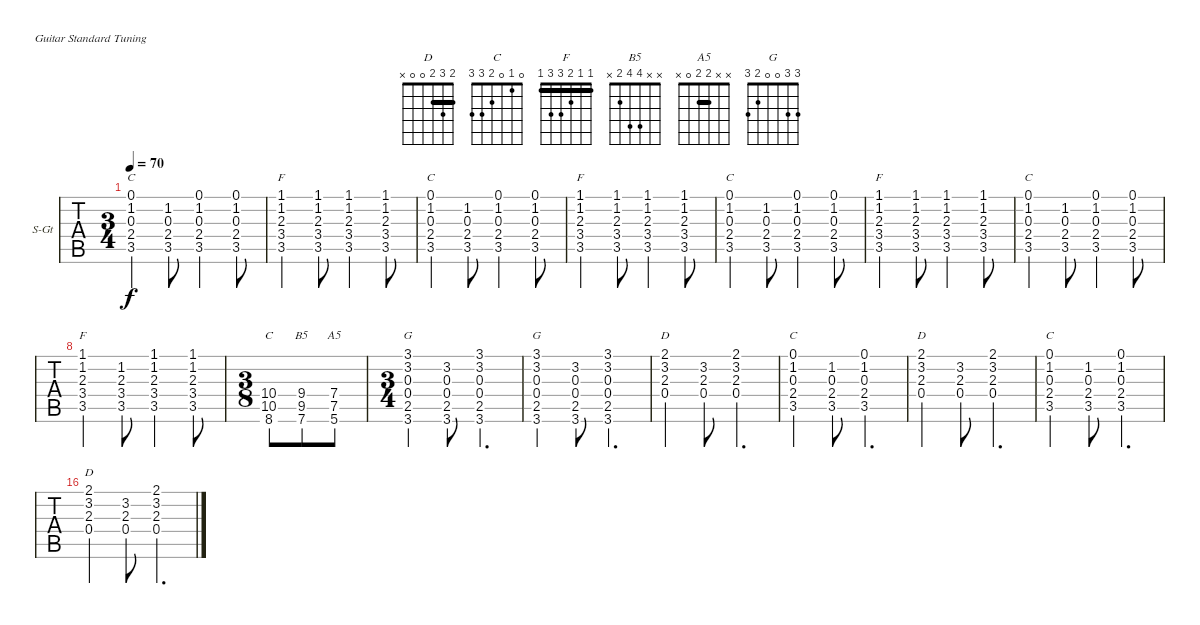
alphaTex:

\bracketExtendMode nobrackets
\firstSystemTrackNameOrientation horizontal
\otherSystemsTrackNameOrientation horizontal
\defaultBarNumberDisplay FirstOfSystem
\track ("Acoustic" "S-Gt") {instrument acousticguitarsteel}
\staff {tabs}
\tuning (E4 B3 G3 D3 A2 E2)
\chord ("D" 2 3 2 0 0 x) {barre 2}
\chord ("C" 0 1 0 2 3 3)
\chord ("F" 1 1 2 3 3 1) {barre (1 1)}
\chord ("B5" x x 4 4 2 x)
\chord ("A5" x x 2 2 0 x) {barre 2}
\chord ("G" 3 3 0 0 2 3)
\ts (3 4)
\tempo 70
\clef g2
\ks c
(0.1 1.2 0.3 2.4 3.5).4{ch "C" dy f} (1.2 0.3 2.4 3.5).8 (0.1 1.2 0.3 2.4 3.5).4 (1.2 0.3 2.4 3.5 0.1).8 |
(1.1 1.2 2.3 3.4 3.5).4{ch "F"} (1.2 2.3 3.4 3.5 1.1).8 (1.1 1.2 2.3 3.4 3.5).4 (1.2 2.3 3.4 3.5 1.1).8 |
(0.1 1.2 0.3 2.4 3.5).4{ch "C"} (1.2 0.3 2.4 3.5).8 (0.1 1.2 0.3 2.4 3.5).4 (1.2 0.3 2.4 3.5 0.1).8 |
(1.1 1.2 2.3 3.4 3.5).4{ch "F"} (1.2 2.3 3.4 3.5 1.1).8 (1.1 1.2 2.3 3.4 3.5).4 (1.2 2.3 3.4 3.5 1.1).8 |
(0.1 1.2 0.3 2.4 3.5).4{ch "C"} (1.2 0.3 2.4 3.5).8 (0.1 1.2 0.3 2.4 3.5).4 (1.2 0.3 2.4 3.5 0.1).8 |
(1.1 1.2 2.3 3.4 3.5).4{ch "F"} (1.2 2.3 3.4 3.5 1.1).8 (1.1 1.2 2.3 3.4 3.5).4 (1.2 2.3 3.4 3.5 1.1).8 |
(0.1 1.2 0.3 2.4 3.5).4{ch "C"} (1.2 0.3 2.4 3.5).8 (0.1 1.2 0.3 2.4 3.5).4 (1.2 0.3 2.4 3.5 0.1).8 |
(1.1 1.2 2.3 3.4 3.5).4{ch "F"} (1.2 2.3 3.4 3.5).8 (1.1 1.2 2.3 3.4 3.5).4 (1.2 2.3 3.4 3.5 1.1).8 |
\ts (3 8)
(10.4{st} 10.5{st} 8.6{st}).8{ch "C"} (9.4{st} 9.5{st} 7.6{st}).8{ch "B5"} (7.4{st} 7.5{st} 5.6{st}).8{ch "A5"} |
\ts (3 4)
(3.1 3.2 0.3 0.4 2.5 3.6).4{ch "G"} (3.2 0.3 0.4 2.5 3.6).8 (3.1 3.2 0.3 0.4 2.5 3.6).4{d} |
(3.1 3.2 0.3 0.4 2.5 3.6).4{ch "G"} (3.2 0.3 0.4 2.5 3.6).8 (3.1 3.2 0.3 0.4 2.5 3.6).4{d} |
(2.1 3.2 2.3 0.4).4{ch "D"} (3.2 2.3 0.4).8 (2.1 3.2 2.3 0.4).4{d} |
(0.1 1.2 0.3 2.4 3.5).4{ch "C"} (1.2 0.3 2.4 3.5).8 (0.1 1.2 0.3 2.4 3.5).4{d} |
(2.1 3.2 2.3 0.4).4{ch "D"} (3.2 2.3 0.4).8 (2.1 3.2 2.3 0.4).4{d} |
(0.1 1.2 0.3 2.4 3.5).4{ch "C"} (1.2 0.3 2.4 3.5).8 (0.1 1.2 0.3 2.4 3.5).4{d} |
(2.1 3.2 2.3 0.4).4{ch "D"} (3.2 2.3 0.4).8 (2.1 3.2 2.3 0.4).4{d}
